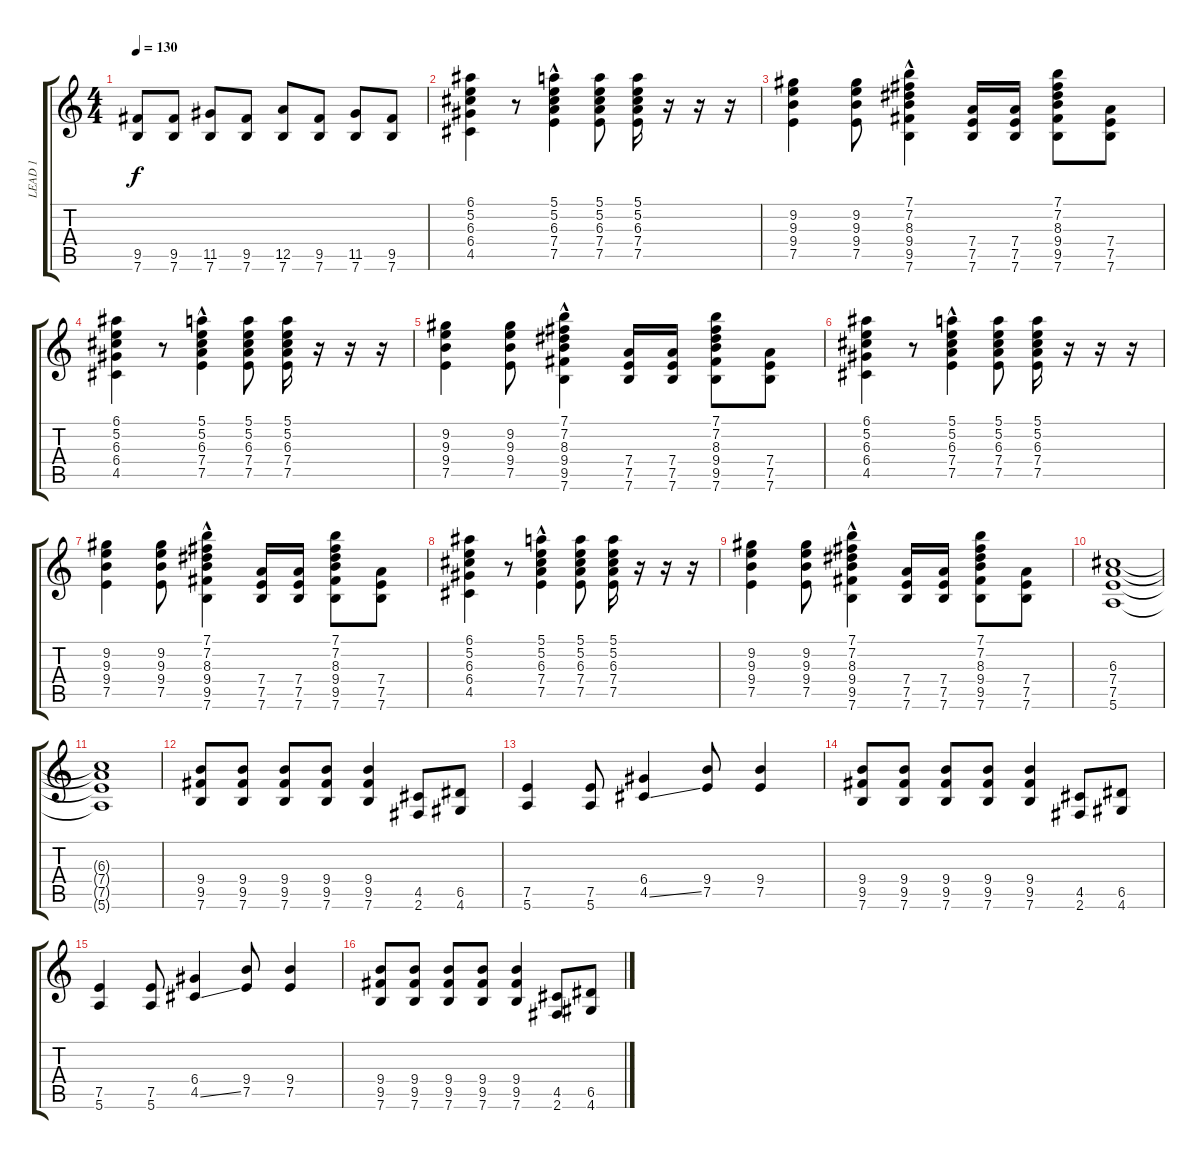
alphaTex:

\track ("LEAD 1" "LEAD 1") {instrument distortionguitar}
\staff {score tabs}
\tuning (E4 B3 G3 D3 A2 E2) {hide}
\ts (4 4)
\tempo 130
\clef g2
\ks c
(9.5 7.6).8{dy f} (9.5 7.6).8 (11.5 7.6).8 (9.5 7.6).8 (12.5 7.6).8 (9.5 7.6).8 (11.5 7.6).8 (9.5 7.6).8 |
(6.1 5.2 6.3 6.4 4.5).4 r.8 (5.1{hac} 5.2 6.3 7.4 7.5).4 (5.1 5.2 6.3 7.4 7.5).8 (5.1 5.2 6.3 7.4 7.5).16 r.16 r.16 r.16 |
(9.2 9.3 9.4 7.5).4 (9.2 9.3 9.4 7.5).8 (7.1{hac} 7.2 8.3 9.4 9.5 7.6).4 (7.4 7.5 7.6).16 (7.4 7.5 7.6).16 (7.1 7.2 8.3 9.4 9.5 7.6).8 (7.4 7.5 7.6).8 |
(6.1 5.2 6.3 6.4 4.5).4 r.8 (5.1{hac} 5.2 6.3 7.4 7.5).4 (5.1 5.2 6.3 7.4 7.5).8 (5.1 5.2 6.3 7.4 7.5).16 r.16 r.16 r.16 |
(9.2 9.3 9.4 7.5).4 (9.2 9.3 9.4 7.5).8 (7.1{hac} 7.2 8.3 9.4 9.5 7.6).4 (7.4 7.5 7.6).16 (7.4 7.5 7.6).16 (7.1 7.2 8.3 9.4 9.5 7.6).8 (7.4 7.5 7.6).8 |
(6.1 5.2 6.3 6.4 4.5).4 r.8 (5.1{hac} 5.2 6.3 7.4 7.5).4 (5.1 5.2 6.3 7.4 7.5).8 (5.1 5.2 6.3 7.4 7.5).16 r.16 r.16 r.16 |
(9.2 9.3 9.4 7.5).4 (9.2 9.3 9.4 7.5).8 (7.1{hac} 7.2 8.3 9.4 9.5 7.6).4 (7.4 7.5 7.6).16 (7.4 7.5 7.6).16 (7.1 7.2 8.3 9.4 9.5 7.6).8 (7.4 7.5 7.6).8 |
(6.1 5.2 6.3 6.4 4.5).4 r.8 (5.1{hac} 5.2 6.3 7.4 7.5).4 (5.1 5.2 6.3 7.4 7.5).8 (5.1 5.2 6.3 7.4 7.5).16 r.16 r.16 r.16 |
(9.2 9.3 9.4 7.5).4 (9.2 9.3 9.4 7.5).8 (7.1{hac} 7.2 8.3 9.4 9.5 7.6).4 (7.4 7.5 7.6).16 (7.4 7.5 7.6).16 (7.1 7.2 8.3 9.4 9.5 7.6).8 (7.4 7.5 7.6).8 |
(6.3 7.4 7.5 5.6).1 |
(6.3{t} 7.4{t} 7.5{t} 5.6{t}).1 |
(9.4 9.5 7.6).8 (9.4 9.5 7.6).8 (9.4 9.5 7.6).8 (9.4 9.5 7.6).8 (9.4 9.5 7.6).4 (4.5 2.6).8 (6.5 4.6).8 |
(7.5 5.6).4 (7.5 5.6).8 (6.4 4.5{ss}).4 (9.4 7.5).8 (9.4 7.5).4 |
(9.4 9.5 7.6).8 (9.4 9.5 7.6).8 (9.4 9.5 7.6).8 (9.4 9.5 7.6).8 (9.4 9.5 7.6).4 (4.5 2.6).8 (6.5 4.6).8 |
(7.5 5.6).4 (7.5 5.6).8 (6.4 4.5{ss}).4 (9.4 7.5).8 (9.4 7.5).4 |
(9.4 9.5 7.6).8 (9.4 9.5 7.6).8 (9.4 9.5 7.6).8 (9.4 9.5 7.6).8 (9.4 9.5 7.6).4 (4.5 2.6).8 (6.5 4.6).8
